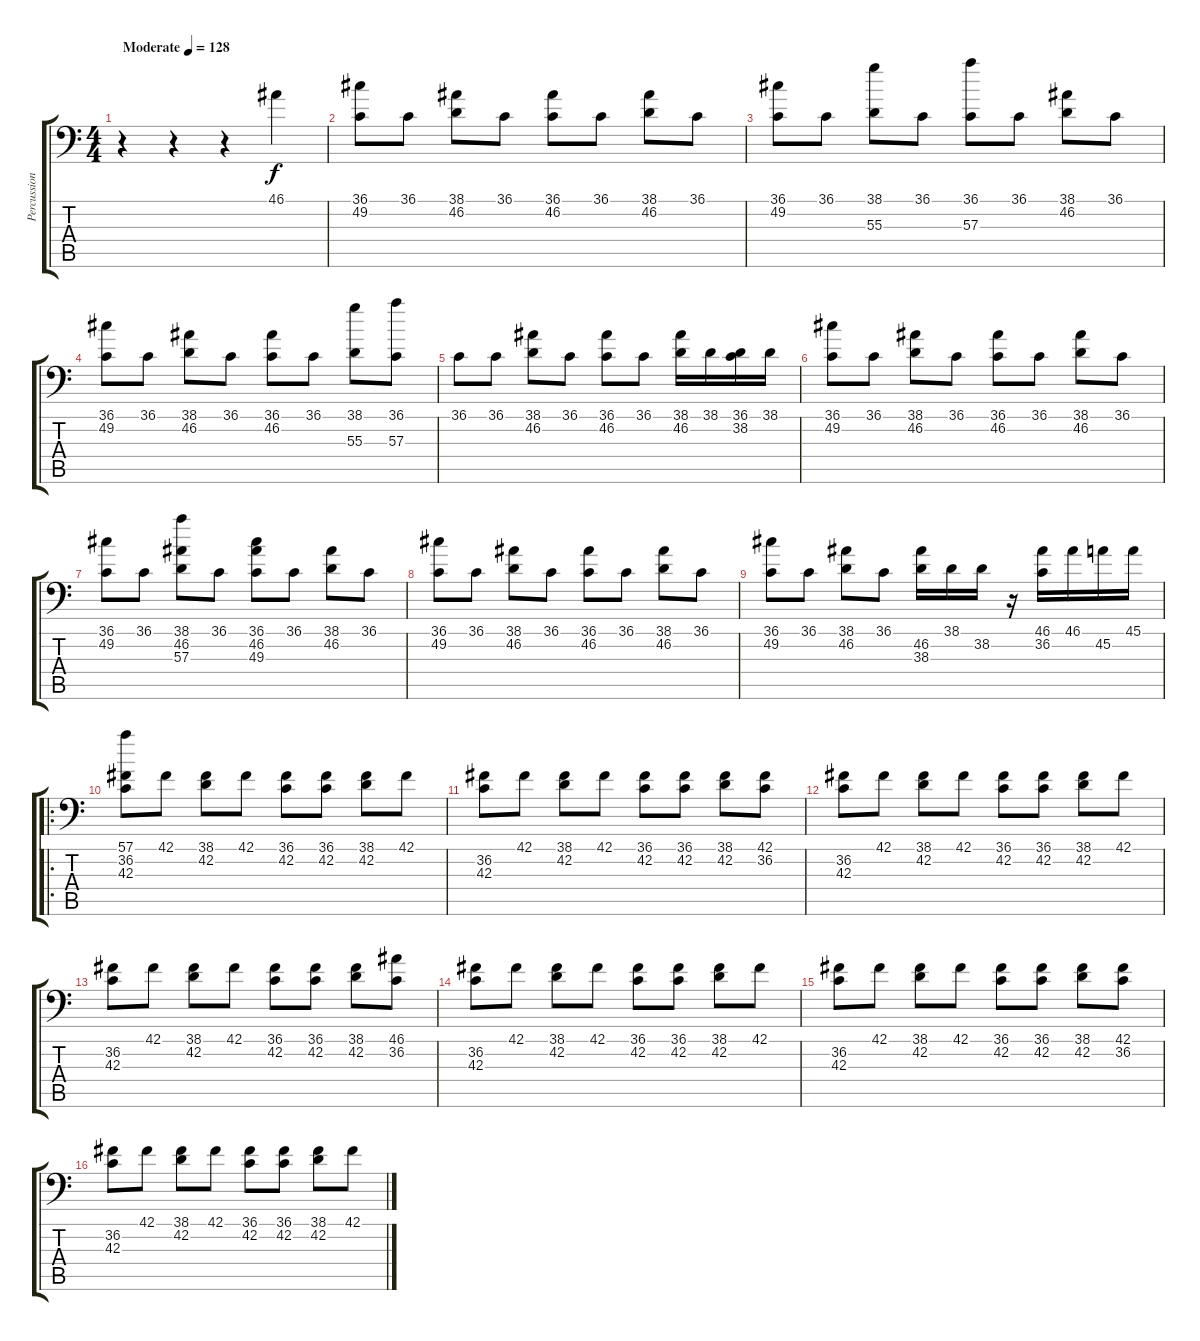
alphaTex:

\track ("Percussion" "Percussion") {instrument acousticgrandpiano}
\staff {score tabs}
\tuning (C-1 C-1 C-1 C-1 C-1 C-1) {hide}
\ts (4 4)
\tempo (128 "Moderate")
\clef f4
\ks c
r.4{dy f instrument acousticgrandpiano} r.4 r.4 46.1.4 |
(36.1 49.2).8 36.1.8 (38.1 46.2).8 36.1.8 (36.1 46.2).8 36.1.8 (38.1 46.2).8 36.1.8 |
(36.1 49.2).8 36.1.8 (38.1 55.3).8 36.1.8 (36.1 57.3).8 36.1.8 (38.1 46.2).8 36.1.8 |
(36.1 49.2).8 36.1.8 (38.1 46.2).8 36.1.8 (36.1 46.2).8 36.1.8 (38.1 55.3).8 (36.1 57.3).8 |
36.1.8 36.1.8 (38.1 46.2).8 36.1.8 (36.1 46.2).8 36.1.8 (38.1 46.2).16 38.1.16 (36.1 38.2).16 38.1.16 |
(36.1 49.2).8 36.1.8 (38.1 46.2).8 36.1.8 (36.1 46.2).8 36.1.8 (38.1 46.2).8 36.1.8 |
(36.1 49.2).8 36.1.8 (38.1 46.2 57.3).8 36.1.8 (36.1 46.2 49.3).8 36.1.8 (38.1 46.2).8 36.1.8 |
(36.1 49.2).8 36.1.8 (38.1 46.2).8 36.1.8 (36.1 46.2).8 36.1.8 (38.1 46.2).8 36.1.8 |
(36.1 49.2).8 36.1.8 (38.1 46.2).8 36.1.8 (46.2 38.3).16 38.1.16 38.2.16 r.16 (46.1 36.2).16 46.1.16 45.2.16 45.1.16 |
\ro
(57.1 36.2 42.3).8 42.1.8 (38.1 42.2).8 42.1.8 (36.1 42.2).8 (36.1 42.2).8 (38.1 42.2).8 42.1.8 |
(36.2 42.3).8 42.1.8 (38.1 42.2).8 42.1.8 (36.1 42.2).8 (36.1 42.2).8 (38.1 42.2).8 (42.1 36.2).8 |
(36.2 42.3).8 42.1.8 (38.1 42.2).8 42.1.8 (36.1 42.2).8 (36.1 42.2).8 (38.1 42.2).8 42.1.8 |
(36.2 42.3).8 42.1.8 (38.1 42.2).8 42.1.8 (36.1 42.2).8 (36.1 42.2).8 (38.1 42.2).8 (46.1 36.2).8 |
(36.2 42.3).8 42.1.8 (38.1 42.2).8 42.1.8 (36.1 42.2).8 (36.1 42.2).8 (38.1 42.2).8 42.1.8 |
(36.2 42.3).8 42.1.8 (38.1 42.2).8 42.1.8 (36.1 42.2).8 (36.1 42.2).8 (38.1 42.2).8 (42.1 36.2).8 |
(36.2 42.3).8 42.1.8 (38.1 42.2).8 42.1.8 (36.1 42.2).8 (36.1 42.2).8 (38.1 42.2).8 42.1.8
